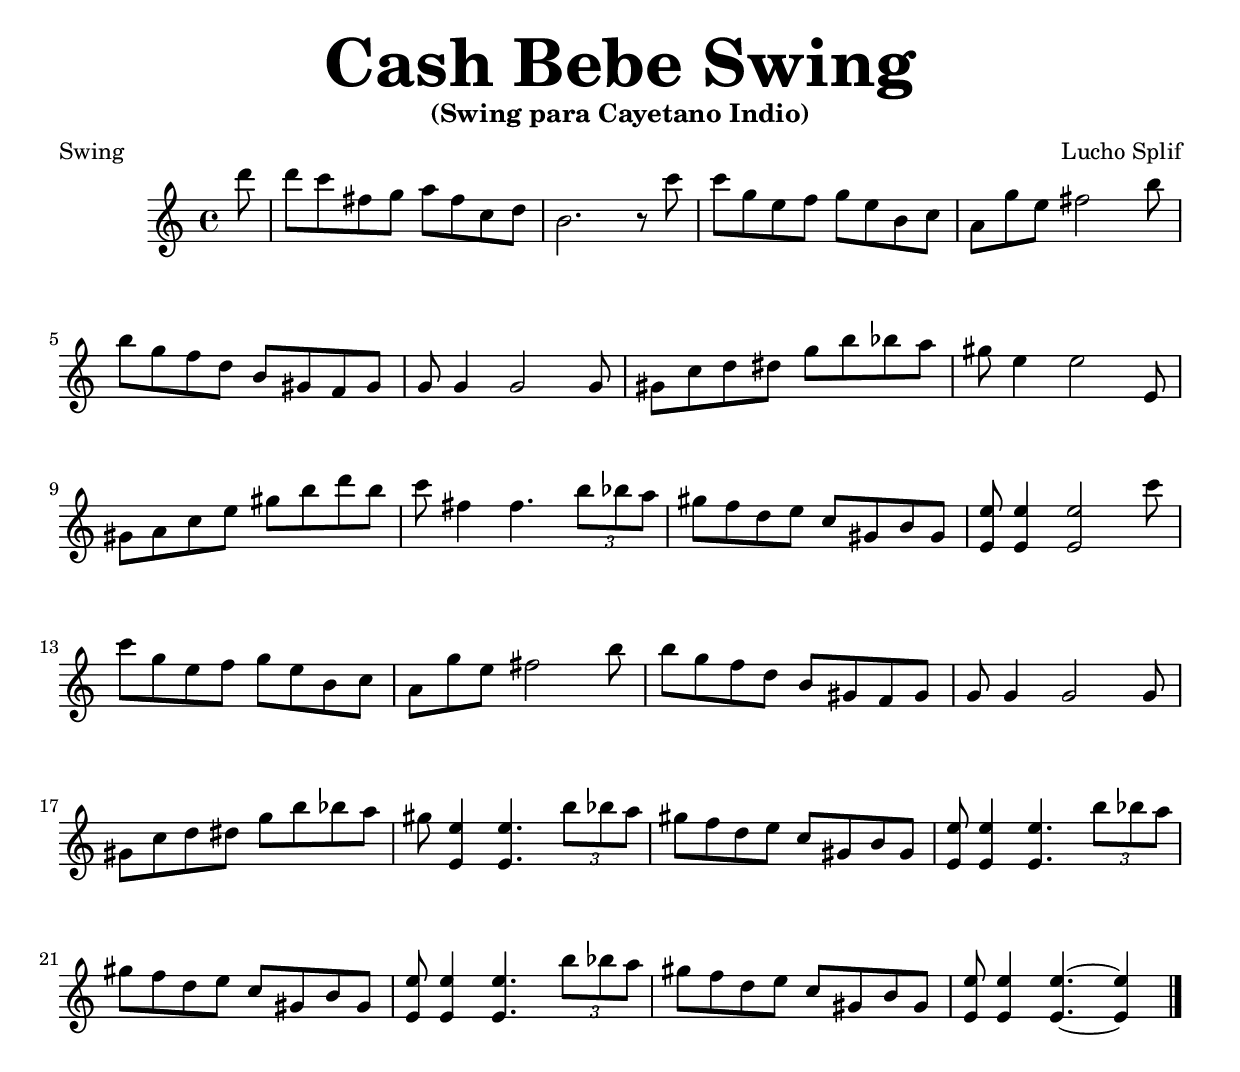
\include "headers.ly"

\header {
  title = \markup { \abs-fontsize #32 "Cash Bebe Swing" }
  subtitle = "(Swing para Cayetano Indio)"
  composer = "Lucho Splif"
  poet = "Swing"
}

cifrado =  \chords {
}

melo = \relative c' {
  \partial 8 { d''8 }
  
  d c fis, g a fis c d | b2. r8 c'8 | c g e f g e b c | a g' e fis2 b8 |
  \break
  b g f d b gis f gis | g8 g4 g2 g8 | gis c d dis g b bes a | gis e4 e2  e,8 |
  \break
  gis a c e gis b d b | c fis,4 fis4. \tuplet 3/2 { b8 bes a } |
  gis f d e c gis b gis | <e e'> <e e'>4 <e e'>2 c''8 |
  \break
  c g e f g e b c | a g' e fis2  b8 | 
  b g f d b gis f gis | g8 g4 g2  g8 |
  \break
  gis c d dis g b bes a | gis  <e e,>4 <e e,>4.  \tuplet 3/2 { b'8 bes a } |
  gis f d e c gis  b gis | <e e'> <e e'>4 <e e'>4. \tuplet 3/2 { b''8 bes a } |
  \break
  gis f d e c gis  b gis | <e e'> <e e'>4 <e e'>4. \tuplet 3/2 { b''8 bes a } |
  gis f d e c gis  b gis | <e e'> <e e'>4 <e e'>4.~ <e e'>4 |
  \fin  
}

\score {
  <<
    \cifrado
    \melo
  >>
}